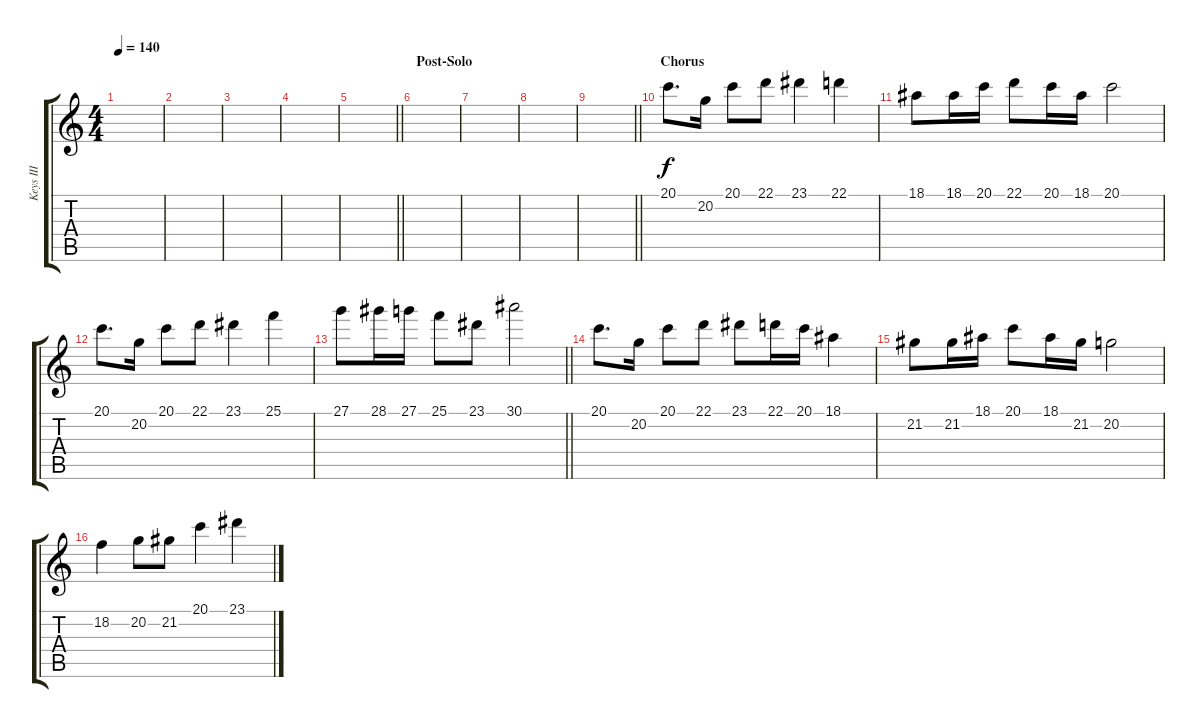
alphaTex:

\track ("Keys III" "Keys III") {instrument tremolostrings}
\staff {score tabs}
\tuning (E4 B3 G3 D3 A2 E2) {hide}
\ts (4 4)
\tempo 140
\clef g2
\ks c
|
|
|
|
\barLineRight lightlight
|
\section ("" "Post-Solo")
|
|
|
\barLineRight lightlight
|
\section ("" "Chorus")
20.1.8{d volume 12 instrument tremolostrings} 20.2.16 20.1.8 22.1.8 23.1.4 22.1.4 |
18.1.8 18.1.16 20.1.16 22.1.8 20.1.16 18.1.16 20.1.2 |
20.1.8{d} 20.2.16 20.1.8 22.1.8 23.1.4 25.1.4 |
\barLineRight lightlight
27.1.8 28.1.16 27.1.16 25.1.8 23.1.8 30.1.2 |
\section ("" "")
20.1.8{d} 20.2.16 20.1.8 22.1.8 23.1.8 22.1.16 20.1.16 18.1.4 |
21.2.8 21.2.16 18.1.16 20.1.8 18.1.16 21.2.16 20.2.2 |
18.2.4 20.2.8 21.2.8 20.1.4 23.1.4
